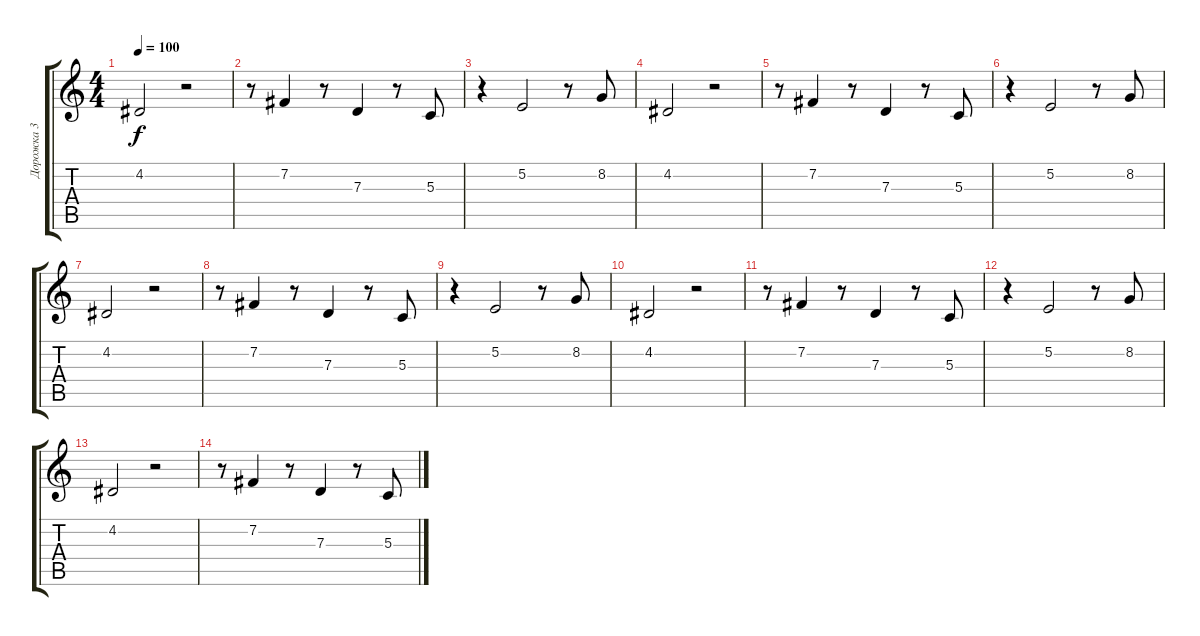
\track ("Дорожка 3" "Дорожка 3") {instrument violin}
\staff {score tabs}
\tuning (E4 B3 G3 D3 A2 E2) {hide}
\ts (4 4)
\tempo 100
\clef g2
\ks c
4.2.2{dy f} r.2 |
r.8 7.2.4 r.8 7.3.4 r.8 5.3.8 |
r.4 5.2.2 r.8 8.2.8 |
4.2.2 r.2 |
r.8 7.2.4 r.8 7.3.4 r.8 5.3.8 |
r.4 5.2.2 r.8 8.2.8 |
4.2.2 r.2 |
r.8 7.2.4 r.8 7.3.4 r.8 5.3.8 |
r.4 5.2.2 r.8 8.2.8 |
4.2.2 r.2 |
r.8 7.2.4 r.8 7.3.4 r.8 5.3.8 |
r.4 5.2.2 r.8 8.2.8 |
4.2.2 r.2 |
r.8 7.2.4 r.8 7.3.4 r.8 5.3.8
